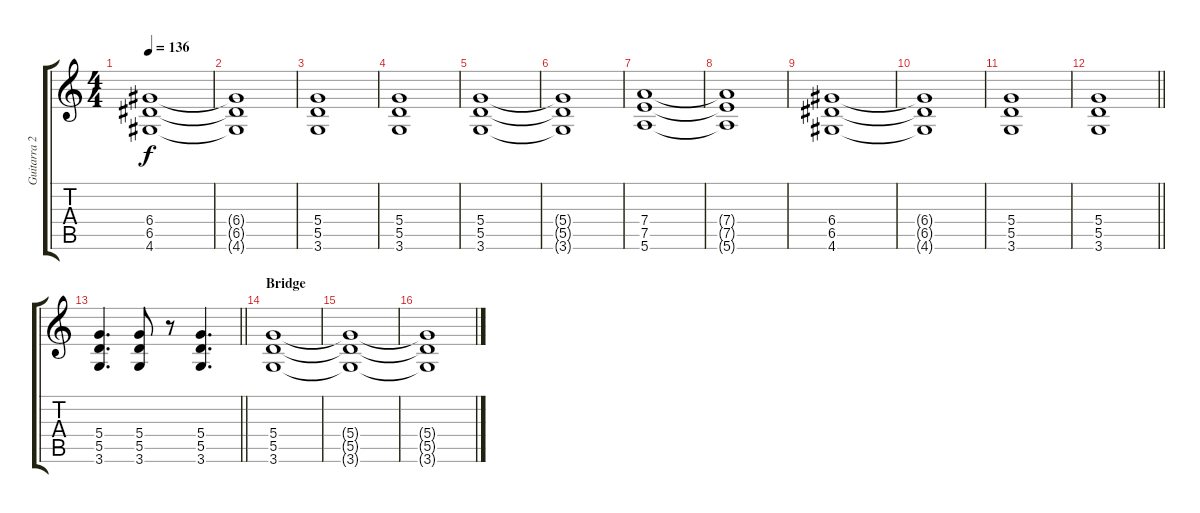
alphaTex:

\track ("Guitarra 2" "Guitarra 2") {instrument overdrivenguitar}
\staff {score tabs}
\tuning (E4 B3 G3 D3 A2 E2) {hide}
\ts (4 4)
\tempo 136
\clef g2
\ks c
(6.4 6.5 4.6).1{dy f} |
(6.4{t} 6.5{t} 4.6{t}).1 |
(5.4 5.5 3.6).1 |
(5.4 5.5 3.6).1 |
(5.4 5.5 3.6).1 |
(5.4{t} 5.5{t} 3.6{t}).1 |
(7.4 7.5 5.6).1 |
(7.4{t} 7.5{t} 5.6{t}).1 |
(6.4 6.5 4.6).1 |
(6.4{t} 6.5{t} 4.6{t}).1 |
(5.4 5.5 3.6).1 |
\barLineRight lightlight
(5.4 5.5 3.6).1 |
\barLineRight lightlight
(5.4 5.5 3.6).4{d} (5.4 5.5 3.6).8 r.8 (5.4 5.5 3.6).4{d} |
\section ("" "Bridge")
(5.4 5.5 3.6).1 |
(5.4{t} 5.5{t} 3.6{t}).1 |
(5.4{t} 5.5{t} 3.6{t}).1
